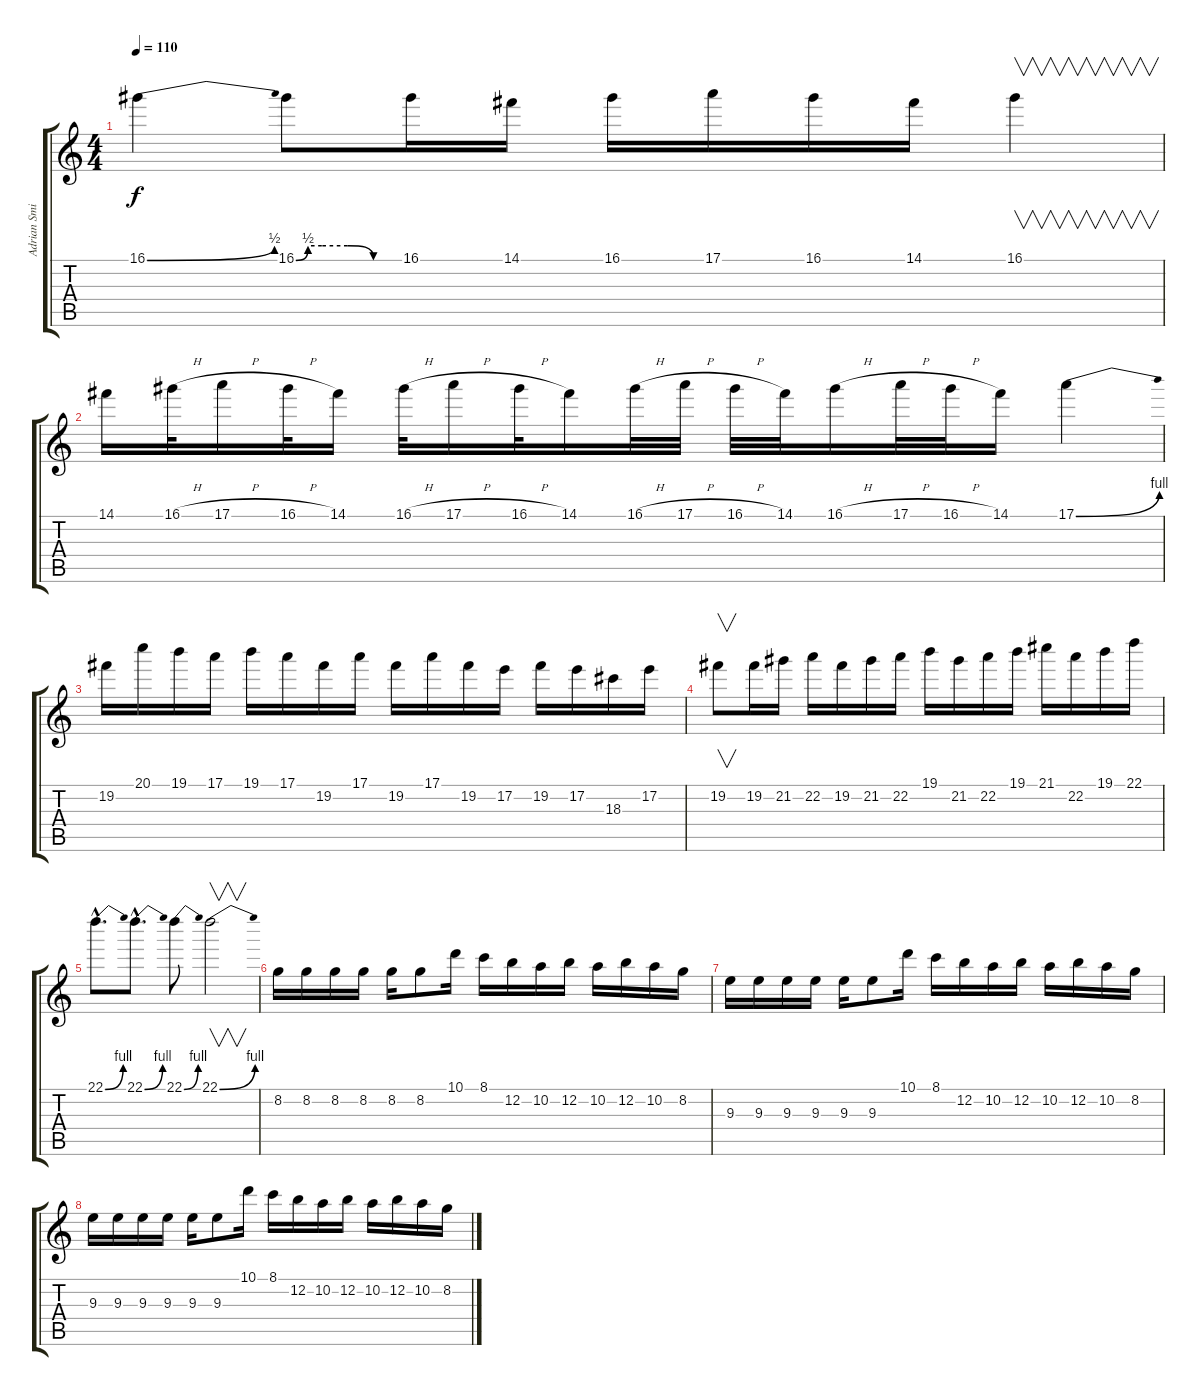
\track ("Adrian Smith" "Adrian Smi") {instrument distortionguitar}
\staff {score tabs}
\tuning (E4 B3 G3 D3 A2 E2) {hide}
\ts (4 4)
\tempo 110
\clef g2
\ks c
16.1{be (bend 0 0 60 2)}.4{dy f} 16.1{be (custom 0 0 7 2 15 2 30 2 45 0 60 0)}.8 16.1.16 14.1.16 16.1.16 17.1.16 16.1.16 14.1.16 16.1.4{v} |
14.1.16 16.1{h}.32 17.1{h}.16 16.1{h}.32 14.1.16 16.1{h}.32 17.1{h}.16 16.1{h}.32 14.1.16 16.1{h}.32 17.1{h}.32 16.1{h}.32 14.1.32 16.1{h}.16 17.1{h}.32 16.1{h}.32 14.1.16 17.1{be (bend 0 0 60 4)}.4 |
19.2.16 20.1.16 19.1.16 17.1.16 19.1.16 17.1.16 19.2.16 17.1.16 19.2.16 17.1.16 19.2.16 17.2.16 19.2.16 17.2.16 18.3.16 17.2.16 |
19.2.8{v} 19.2.16 21.2.16 22.2.16 19.2.16 21.2.16 22.2.16 19.1.16 21.2.16 22.2.16 19.1.16 21.1.16 22.2.16 19.1.16 22.1.16 |
22.1{be (bend 0 0 60 4) hac}.8{d} 22.1{be (bend 0 0 60 4) hac}.8{d} 22.1{be (bend 0 0 60 4)}.8 22.1{be (bend 0 0 60 4)}.2{v} |
8.2.16 8.2.16 8.2.16 8.2.16 8.2.16 8.2.8 10.1.16 8.1.16 12.2.16 10.2.16 12.2.16 10.2.16 12.2.16 10.2.16 8.2.16 |
9.3.16 9.3.16 9.3.16 9.3.16 9.3.16 9.3.8 10.1.16 8.1.16 12.2.16 10.2.16 12.2.16 10.2.16 12.2.16 10.2.16 8.2.16 |
9.3.16 9.3.16 9.3.16 9.3.16 9.3.16 9.3.8 10.1.16 8.1.16 12.2.16 10.2.16 12.2.16 10.2.16 12.2.16 10.2.16 8.2.16
